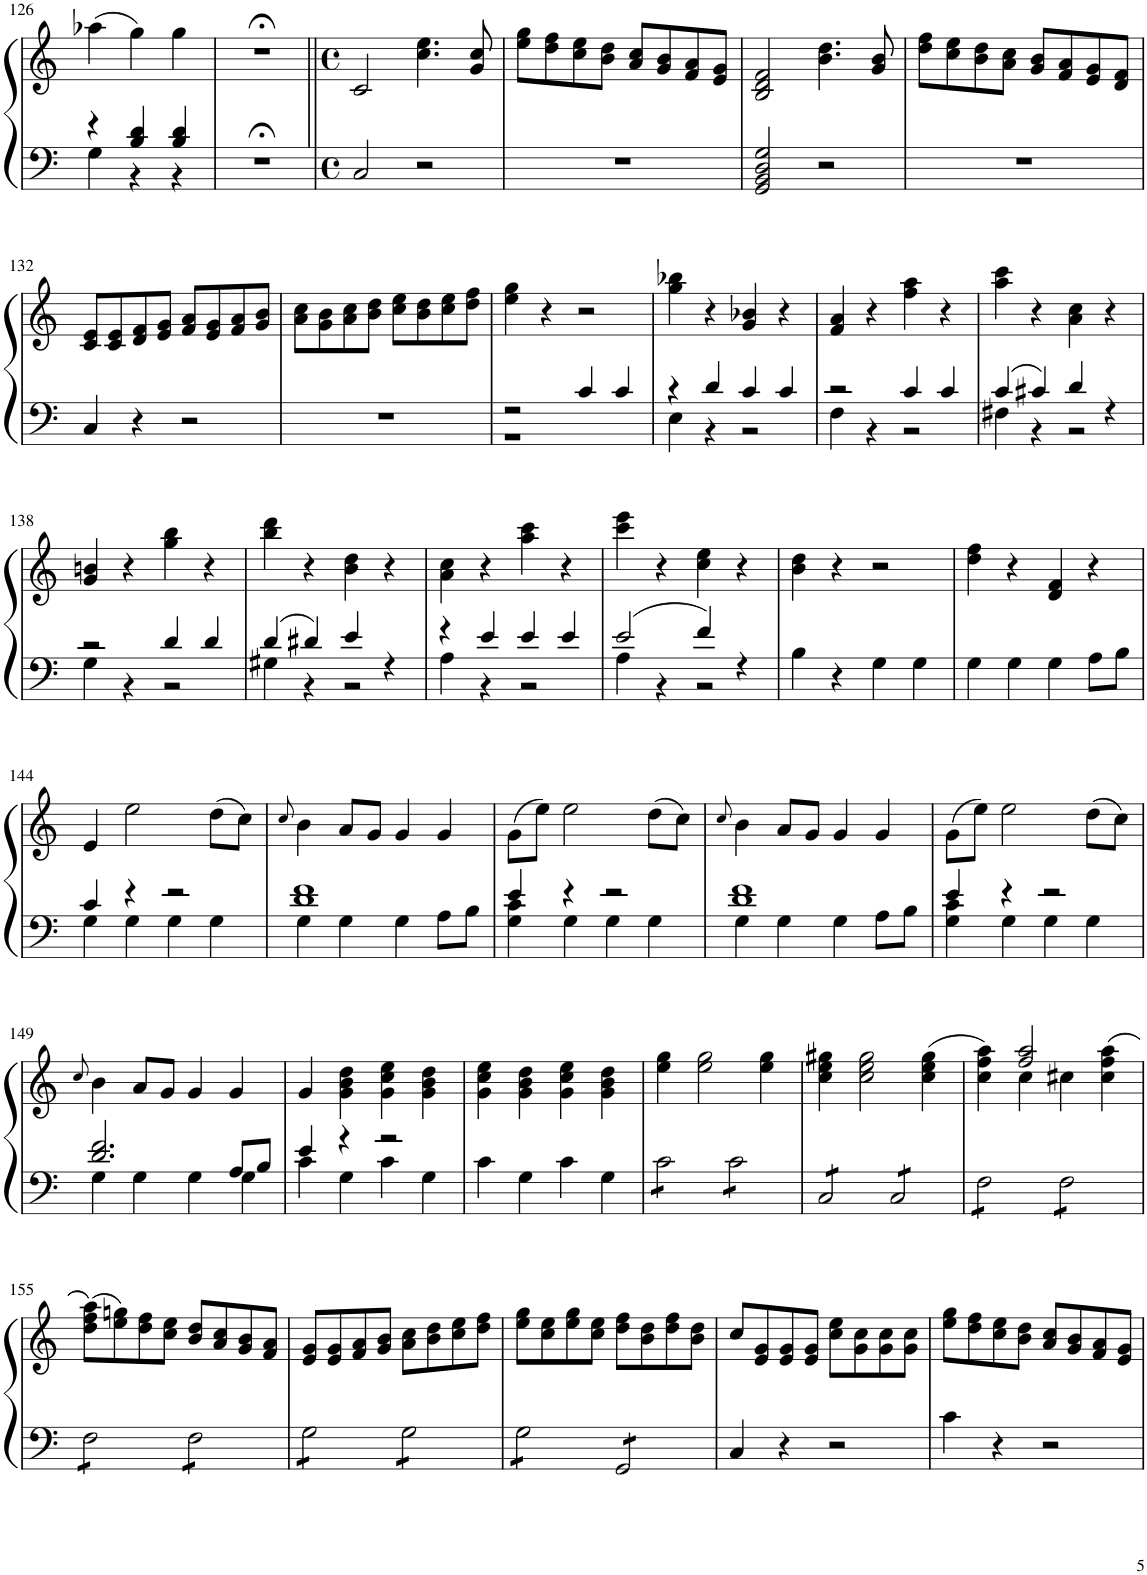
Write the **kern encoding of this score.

**kern	**kern
*part1	*part1
*staff2	*staff1
*I"Piano	*
*I'Pno.	*
!!LO:PB:g=z
*clefF4	*clefG2
*k[]	*k[]
*M3/4	*M3/4
=126	=126
*^	*
4r	4G\	(4aa-X\
4B/ 4d/	4r	4gg\)
4B/ 4d/	4r	4gg\
*v	*v	*
=127	=127
2.r;<	2.r;<
=128||	=128||
*M4/4	*M4/4
*met(c)	*met(c)
2C/	2c/
2r	4.cc\ 4.ee\
.	8g/ 8cc/
=129	=129
1r	8ee\ 8gg\L
.	8dd\ 8ff\
.	8cc\ 8ee\
.	8b\ 8dd\J
.	8a/ 8cc/L
.	8g/ 8b/
.	8f/ 8a/
.	8e/ 8g/J
=130	=130
2GG/ 2BB/ 2D/ 2G/	2B/ 2d/ 2f/
2r	4.b\ 4.dd\
.	8g/ 8b/
=131	=131
1r	8dd\ 8ff\L
.	8cc\ 8ee\
.	8b\ 8dd\
.	8a\ 8cc\J
.	8g/ 8b/L
.	8f/ 8a/
.	8e/ 8g/
.	8d/ 8f/J
!!LO:LB:g=z
=132	=132
4C/	8c/ 8e/L
.	8c/ 8e/
4r	8d/ 8f/
.	8e/ 8g/J
2r	8f/ 8a/L
.	8e/ 8g/
.	8f/ 8a/
.	8g/ 8b/J
=133	=133
1r	8a\ 8cc\L
.	8g\ 8b\
.	8a\ 8cc\
.	8b\ 8dd\J
.	8cc\ 8ee\L
.	8b\ 8dd\
.	8cc\ 8ee\
.	8dd\ 8ff\J
=134	=134
*^	*
2r	1r	4ee\ 4gg\
.	.	4r
4c/	.	2r
4c/	.	.
=135	=135	=135
4r	4E\	4gg\ 4bb-X\
4d/	4r	4r
4c/	2r	4g/ 4b-X/
4c/	.	4r
=136	=136	=136
2r	4F\	4f/ 4a/
.	4r	4r
4c/	2r	4ff\ 4aa\
4c/	.	4r
=137	=137	=137
4c/	4F#X\	4aa\ 4ccc\
4c#X/	4r	4r
4d/	2r	4a\ 4cc\
4r	.	4r
!!LO:LB:g=z
=138	=138	=138
2r	4G\	4g/ 4bn/
.	4r	4r
4d/	2r	4gg\ 4bb\
4d/	.	4r
=139	=139	=139
4d/	4G#X\	4bb\ 4ddd\
4d#X/	4r	4r
4e/	2r	4b\ 4dd\
4r	.	4r
=140	=140	=140
4r	4A\	4a\ 4cc\
4e/	4r	4r
4e/	2r	4aa\ 4ccc\
4e/	.	4r
=141	=141	=141
2e/	4A\	4ccc\ 4eee\
.	4r	4r
4f/	2r	4cc\ 4ee\
4r	.	4r
*v	*v	*
=142	=142
4B\	4b\ 4dd\
4r	4r
4G\	2r
4G\	.
=143	=143
4G\	4dd\ 4ff\
4G\	4r
4G\	4d/ 4f/
8A\L	4r
8B\J	.
!!LO:LB:g=z
=144	=144
*^	*
4c/	4G\	4e/
4r	4G\	2ee\
2r	4G\	.
.	4G\	(8dd\L
.	.	8cc\J)
=145	=145	=145
.	.	8qcc/
1d 1f	4G\	4b\
.	4G\	8a/L
.	.	8g/J
.	4G\	4g/
.	8A\L	4g/
.	8B\J	.
=146	=146	=146
4e/	4G\ 4c\	(8g\L
.	.	8ee\J)
4r	4G\	2ee\
2r	4G\	.
.	4G\	(8dd\L
.	.	8cc\J)
=147	=147	=147
.	.	8qcc/
1d 1f	4G\	4b\
.	4G\	8a/L
.	.	8g/J
.	4G\	4g/
.	8A\L	4g/
.	8B\J	.
=148	=148	=148
4e/	4G\ 4c\	(8g\L
.	.	8ee\J)
4r	4G\	2ee\
2r	4G\	.
.	4G\	(8dd\L
.	.	8cc\J)
!!LO:LB:g=z
=149	=149	=149
.	.	8qcc/
2.d/ 2.f/	4G\	4b\
.	4G\	8a/L
.	.	8g/J
.	4G\	4g/
8A/L	4G\	4g/
8B/J	.	.
=150	=150	=150
4e/	4c\	4g/
4r	4G\	4g\ 4b\ 4dd\
2r	4c\	4g\ 4cc\ 4ee\
.	4G\	4g\ 4b\ 4dd\
*v	*v	*
=151	=151
4c\	4g\ 4cc\ 4ee\
4G\	4g\ 4b\ 4dd\
4c\	4g\ 4cc\ 4ee\
4G\	4g\ 4b\ 4dd\
=152	=152
*tremolo	*
8c\L	4ee\ 4gg\
8c\	.
8c\	2ee\ 2gg\
8c\J	.
8c\L	.
8c\	.
8c\	4ee\ 4gg\
8c\J	.
=153	=153
8C/L	4cc\ 4ee\ 4gg#X\
8C/	.
8C/	2cc\ 2ee\ 2gg#\
8C/J	.
8C/L	.
8C/	.
8C/	(4cc\ 4ee\ 4gg#\
8C/J	.
=154	=154
*	*^
8F\L	4cc\ 4ff\ 4aa\)	4ryy
8F\	.	.
8F\	2ff/ 2aa/	4cc\
8F\J	.	.
8F\L	.	4cc#X\
8F\	.	.
8F\	(4cc#\ 4ff\ 4aa\	4ryy
8F\J	.	.
*	*v	*v
!!LO:LB:g=z
=155	=155
8F\L	(8dd\ 8ff\ 8aa\L)
8F\	8ee\ 8ggn\)
8F\	8dd\ 8ff\
8F\J	8cc\ 8ee\J
8F\L	8b/ 8dd/L
8F\	8a/ 8cc/
8F\	8g/ 8b/
8F\J	8f/ 8a/J
=156	=156
8G\L	8e/ 8g/L
8G\	8e/ 8g/
8G\	8f/ 8a/
8G\J	8g/ 8b/J
8G\L	8a\ 8cc\L
8G\	8b\ 8dd\
8G\	8cc\ 8ee\
8G\J	8dd\ 8ff\J
=157	=157
8G\L	8ee\ 8gg\L
8G\	8cc\ 8ee\
8G\	8ee\ 8gg\
8G\J	8cc\ 8ee\J
8GG/L	8dd\ 8ff\L
8GG/	8b\ 8dd\
8GG/	8dd\ 8ff\
8GG/J	8b\ 8dd\J
*Xtremolo	*
=158	=158
4C/	8cc/L
.	8e/ 8g/
4r	8e/ 8g/
.	8e/ 8g/J
2r	8cc\ 8ee\L
.	8g\ 8cc\
.	8g\ 8cc\
.	8g\ 8cc\J
=159	=159
4c\	8ee\ 8gg\L
.	8dd\ 8ff\
4r	8cc\ 8ee\
.	8b\ 8dd\J
2r	8a/ 8cc/L
.	8g/ 8b/
.	8f/ 8a/
.	8e/ 8g/J
=	=
*-	*-
